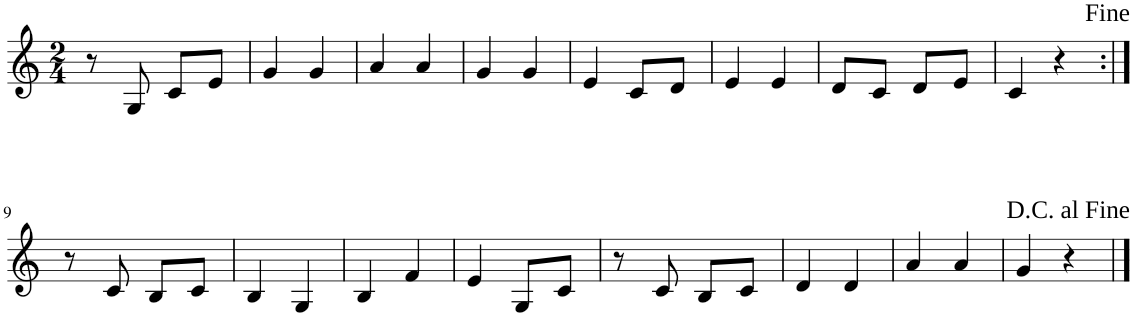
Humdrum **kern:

**kern
*part1
*staff1
*I"Voice
*clefG2
*k[]
*M2/4
=1
8r
8G/
8c/L
8e/J
=2
4g/
4g/
=3
4a/
4a/
=4
4g/
4g/
=5
4e/
8c/L
8d/J
=6
4e/
4e/
=7
8d/L
8c/J
8d/L
8e/J
=8
4c/
4r
!LO:TX:a:t=<font face="Times New Roman"/>Fine
!!LO:LB:g=z
=9:|!
8r
8c/
8B/L
8c/J
=10
4B/
4G/
=11
4B/
4f/
=12
4e/
8G/L
8c/J
=13
8r
8c/
8B/L
8c/J
=14
4d/
4d/
=15
4a/
4a/
=16
4g/
4r
!LO:TX:a:t=<font face="Times New Roman"/>D.C. al Fine
==
*-
